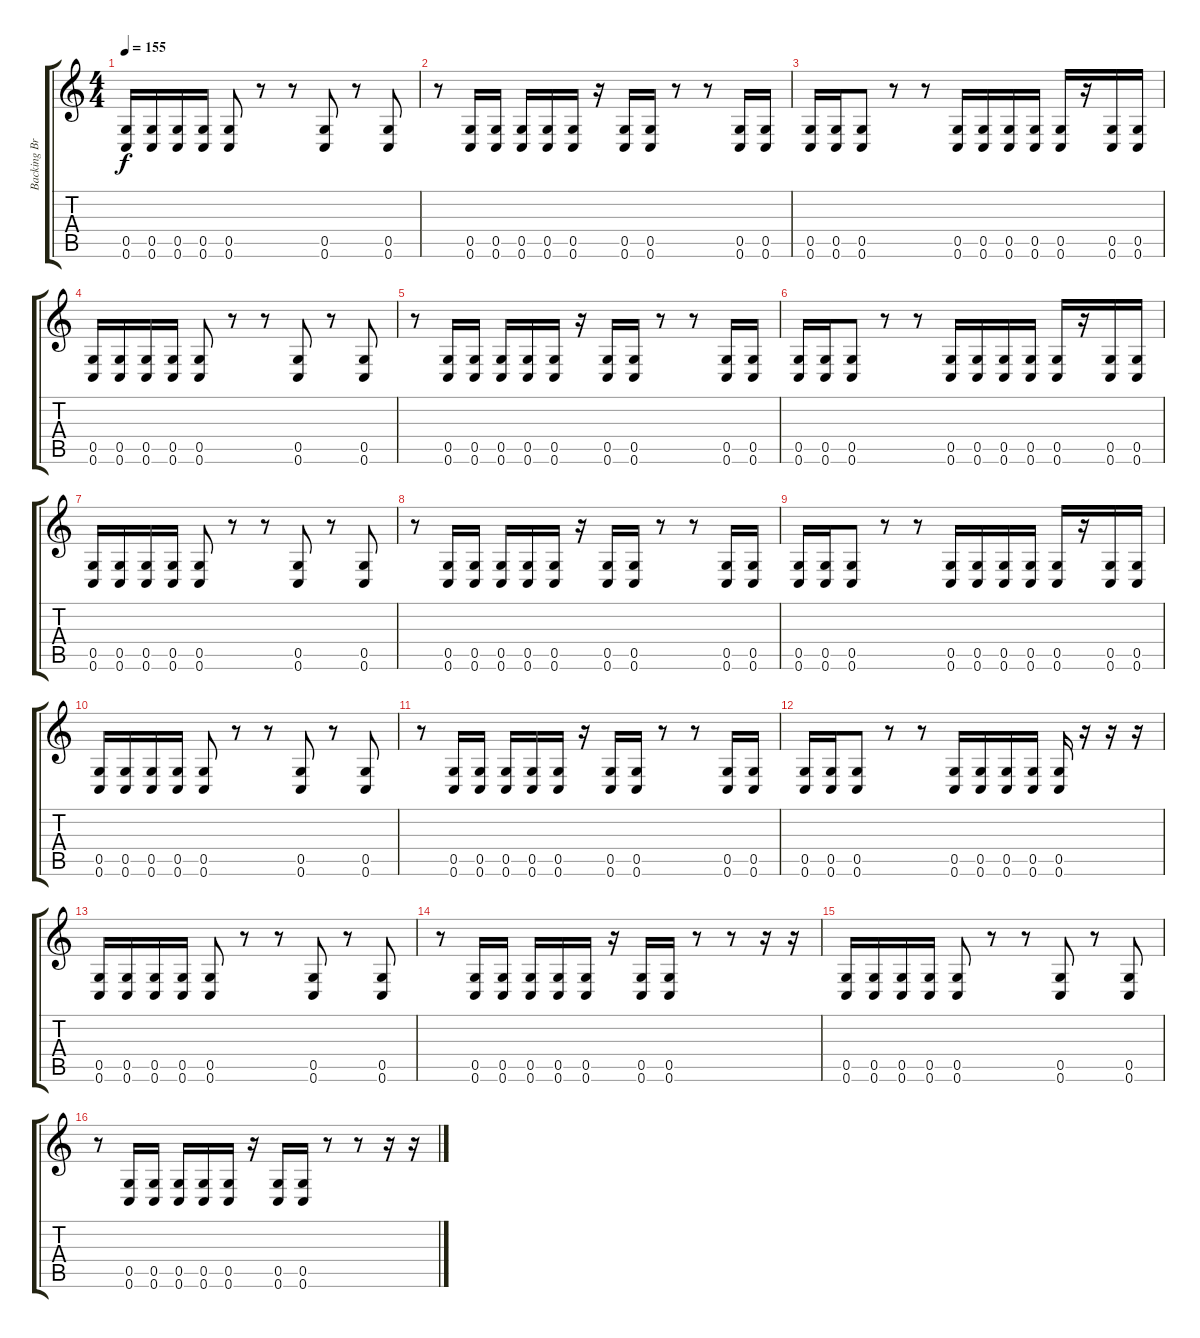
\track ("Backing Breakdown" "Backing Br") {instrument distortionguitar}
\staff {score tabs}
\tuning (D4 A3 F3 C3 G2 C2) {hide}
\ts (4 4)
\tempo 155
\clef g2
\ks c
(0.5 0.6).16{dy f} (0.5 0.6).16 (0.5 0.6).16 (0.5 0.6).16 (0.5 0.6).8 r.8 r.8 (0.5 0.6).8 r.8 (0.5 0.6).8 |
r.8 (0.5 0.6).16 (0.5 0.6).16 (0.5 0.6).16 (0.5 0.6).16 (0.5 0.6).16 r.16 (0.5 0.6).16 (0.5 0.6).16 r.8 r.8 (0.5 0.6).16 (0.5 0.6).16 |
(0.5 0.6).16 (0.5 0.6).16 (0.5 0.6).8 r.8 r.8 (0.5 0.6).16 (0.5 0.6).16 (0.5 0.6).16 (0.5 0.6).16 (0.5 0.6).16 r.16 (0.5 0.6).16 (0.5 0.6).16 |
(0.5 0.6).16 (0.5 0.6).16 (0.5 0.6).16 (0.5 0.6).16 (0.5 0.6).8 r.8 r.8 (0.5 0.6).8 r.8 (0.5 0.6).8 |
r.8 (0.5 0.6).16 (0.5 0.6).16 (0.5 0.6).16 (0.5 0.6).16 (0.5 0.6).16 r.16 (0.5 0.6).16 (0.5 0.6).16 r.8 r.8 (0.5 0.6).16 (0.5 0.6).16 |
(0.5 0.6).16 (0.5 0.6).16 (0.5 0.6).8 r.8 r.8 (0.5 0.6).16 (0.5 0.6).16 (0.5 0.6).16 (0.5 0.6).16 (0.5 0.6).16 r.16 (0.5 0.6).16 (0.5 0.6).16 |
(0.5 0.6).16 (0.5 0.6).16 (0.5 0.6).16 (0.5 0.6).16 (0.5 0.6).8 r.8 r.8 (0.5 0.6).8 r.8 (0.5 0.6).8 |
r.8 (0.5 0.6).16 (0.5 0.6).16 (0.5 0.6).16 (0.5 0.6).16 (0.5 0.6).16 r.16 (0.5 0.6).16 (0.5 0.6).16 r.8 r.8 (0.5 0.6).16 (0.5 0.6).16 |
(0.5 0.6).16 (0.5 0.6).16 (0.5 0.6).8 r.8 r.8 (0.5 0.6).16 (0.5 0.6).16 (0.5 0.6).16 (0.5 0.6).16 (0.5 0.6).16 r.16 (0.5 0.6).16 (0.5 0.6).16 |
(0.5 0.6).16 (0.5 0.6).16 (0.5 0.6).16 (0.5 0.6).16 (0.5 0.6).8 r.8 r.8 (0.5 0.6).8 r.8 (0.5 0.6).8 |
r.8 (0.5 0.6).16 (0.5 0.6).16 (0.5 0.6).16 (0.5 0.6).16 (0.5 0.6).16 r.16 (0.5 0.6).16 (0.5 0.6).16 r.8 r.8 (0.5 0.6).16 (0.5 0.6).16 |
(0.5 0.6).16 (0.5 0.6).16 (0.5 0.6).8 r.8 r.8 (0.5 0.6).16 (0.5 0.6).16 (0.5 0.6).16 (0.5 0.6).16 (0.5 0.6).16 r.16 r.16 r.16 |
(0.5 0.6).16 (0.5 0.6).16 (0.5 0.6).16 (0.5 0.6).16 (0.5 0.6).8 r.8 r.8 (0.5 0.6).8 r.8 (0.5 0.6).8 |
r.8 (0.5 0.6).16 (0.5 0.6).16 (0.5 0.6).16 (0.5 0.6).16 (0.5 0.6).16 r.16 (0.5 0.6).16 (0.5 0.6).16 r.8 r.8 r.16 r.16 |
(0.5 0.6).16 (0.5 0.6).16 (0.5 0.6).16 (0.5 0.6).16 (0.5 0.6).8 r.8 r.8 (0.5 0.6).8 r.8 (0.5 0.6).8 |
r.8 (0.5 0.6).16 (0.5 0.6).16 (0.5 0.6).16 (0.5 0.6).16 (0.5 0.6).16 r.16 (0.5 0.6).16 (0.5 0.6).16 r.8 r.8 r.16 r.16
